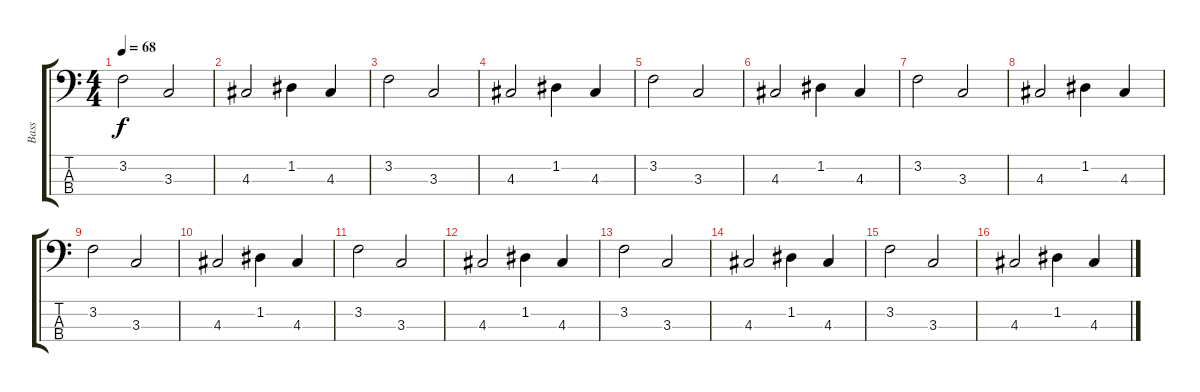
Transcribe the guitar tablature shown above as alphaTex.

\track ("Bass" "Bass") {instrument electricbassfinger}
\staff {score tabs}
\tuning (G2 D2 A1 E1) {hide}
\ts (4 4)
\tempo 68
\clef f4
\ks c
3.2.2{dy f} 3.3.2 |
4.3.2 1.2.4 4.3.4 |
3.2.2 3.3.2 |
4.3.2 1.2.4 4.3.4 |
3.2.2 3.3.2 |
4.3.2 1.2.4 4.3.4 |
3.2.2 3.3.2 |
4.3.2 1.2.4 4.3.4 |
3.2.2 3.3.2 |
4.3.2 1.2.4 4.3.4 |
\section ("" "")
3.2.2{volume 12} 3.3.2 |
4.3.2 1.2.4 4.3.4 |
3.2.2{volume 9} 3.3.2 |
4.3.2 1.2.4 4.3.4 |
3.2.2{volume 6} 3.3.2 |
4.3.2 1.2.4 4.3.4
